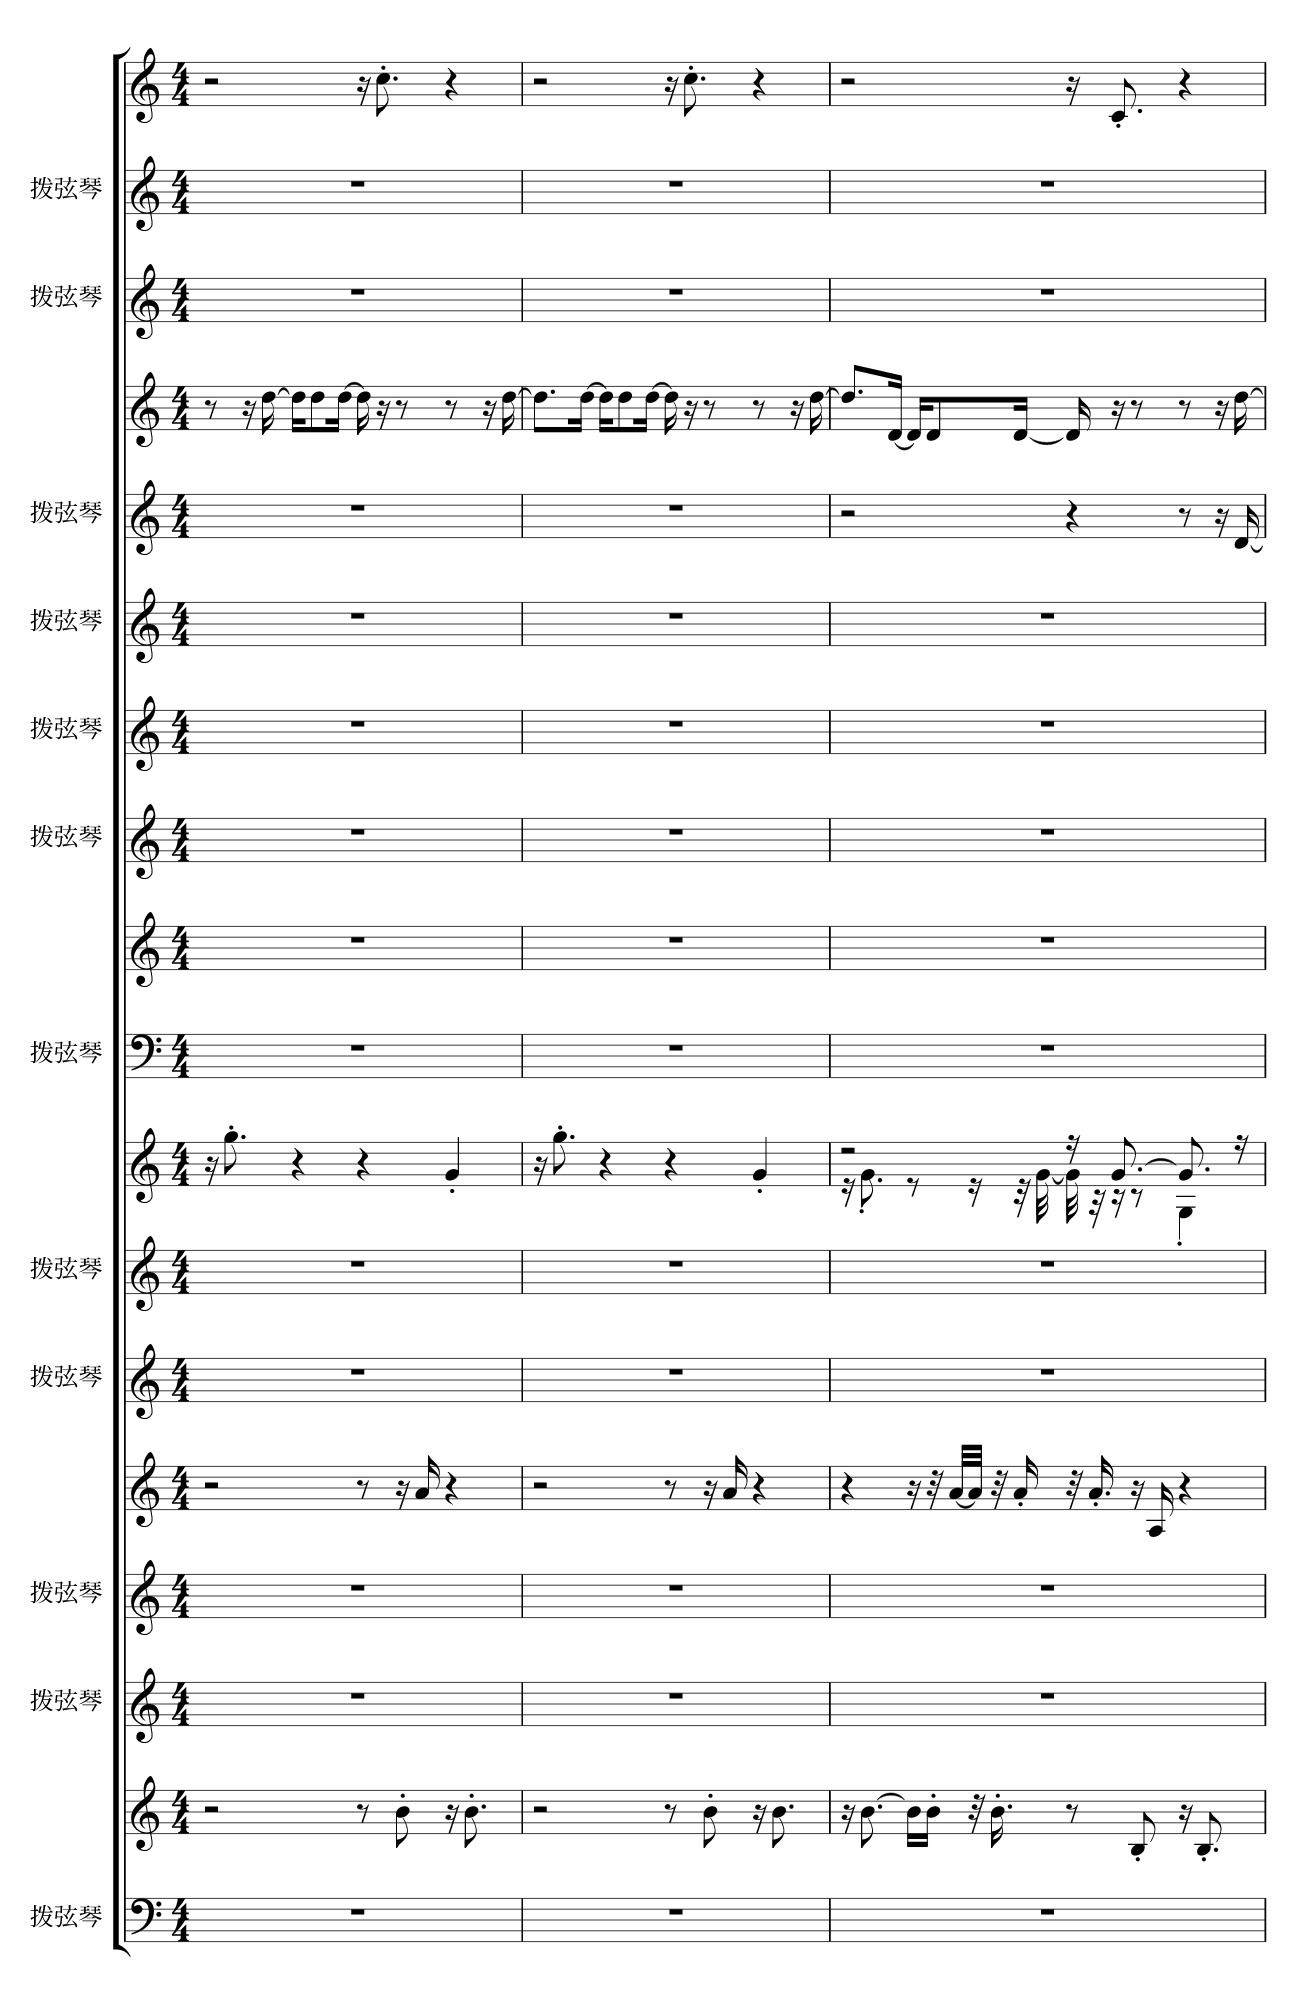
**kern	**kern	**kern	**kern	**kern	**kern	**kern	**kern	**kern	**kern	**kern	**kern	**kern	**kern	**kern	**kern	**kern	**kern
*part12	*part12	*part11	*part10	*part10	*part9	*part8	*part8	*part7	*part7	*part6	*part5	*part4	*part3	*part3	*part2	*part1	*part1
*staff18	*staff17	*staff16	*staff15	*staff14	*staff13	*staff12	*staff11	*staff10	*staff9	*staff8	*staff7	*staff6	*staff5	*staff4	*staff3	*staff2	*staff1
*I"拨弦琴	*	*I"拨弦琴	*I"拨弦琴	*	*I"拨弦琴	*I"拨弦琴	*	*I"拨弦琴	*	*I"拨弦琴	*I"拨弦琴	*I"拨弦琴	*I"拨弦琴	*	*I"拨弦琴	*I"拨弦琴	*
*clefF4	*clefG2	*clefG2	*clefG2	*clefG2	*clefG2	*clefG2	*clefG2	*clefF4	*clefG2	*clefG2	*clefG2	*clefG2	*clefG2	*clefG2	*clefG2	*clefG2	*clefG2
*k[]	*k[]	*k[]	*k[]	*k[]	*k[]	*k[]	*k[]	*k[]	*k[]	*k[]	*k[]	*k[]	*k[]	*k[]	*k[]	*k[]	*k[]
*M4/4	*M4/4	*M4/4	*M4/4	*M4/4	*M4/4	*M4/4	*M4/4	*M4/4	*M4/4	*M4/4	*M4/4	*M4/4	*M4/4	*M4/4	*M4/4	*M4/4	*M4/4
*MM120	*MM120	*MM120	*MM120	*MM120	*MM120	*MM120	*MM120	*MM120	*MM120	*MM120	*MM120	*MM120	*MM120	*MM120	*MM120	*MM120	*MM120
=1	=1	=1	=1	=1	=1	=1	=1	=1	=1	=1	=1	=1	=1	=1	=1	=1	=1
1r	2r	1r	1r	2r	1r	1r	16r	1r	1r	1r	1r	1r	1r	8r	1r	1r	2r
.	.	.	.	.	.	.	8.gg'\	.	.	.	.	.	.	.	.	.	.
.	.	.	.	.	.	.	.	.	.	.	.	.	.	16r	.	.	.
.	.	.	.	.	.	.	.	.	.	.	.	.	.	[16dd\	.	.	.
.	.	.	.	.	.	.	4r	.	.	.	.	.	.	16dd\KL]	.	.	.
.	.	.	.	.	.	.	.	.	.	.	.	.	.	8dd\	.	.	.
.	.	.	.	.	.	.	.	.	.	.	.	.	.	[16dd\Jk	.	.	.
.	8r	.	.	8r	.	.	4r	.	.	.	.	.	.	16dd\]	.	.	16r
.	.	.	.	.	.	.	.	.	.	.	.	.	.	16r	.	.	8.cc'\
.	8b'\	.	.	16r	.	.	.	.	.	.	.	.	.	8r	.	.	.
.	.	.	.	16a/	.	.	.	.	.	.	.	.	.	.	.	.	.
.	16r	.	.	4r	.	.	4g'/	.	.	.	.	.	.	8r	.	.	4r
.	8.b'\	.	.	.	.	.	.	.	.	.	.	.	.	.	.	.	.
.	.	.	.	.	.	.	.	.	.	.	.	.	.	16r	.	.	.
.	.	.	.	.	.	.	.	.	.	.	.	.	.	[16dd\	.	.	.
=2	=2	=2	=2	=2	=2	=2	=2	=2	=2	=2	=2	=2	=2	=2	=2	=2	=2
1r	2r	1r	1r	2r	1r	1r	16r	1r	1r	1r	1r	1r	1r	8.dd\L]	1r	1r	2r
.	.	.	.	.	.	.	8.gg'\	.	.	.	.	.	.	.	.	.	.
.	.	.	.	.	.	.	.	.	.	.	.	.	.	[16dd\Jk	.	.	.
.	.	.	.	.	.	.	4r	.	.	.	.	.	.	16dd\KL]	.	.	.
.	.	.	.	.	.	.	.	.	.	.	.	.	.	8dd\	.	.	.
.	.	.	.	.	.	.	.	.	.	.	.	.	.	[16dd\Jk	.	.	.
.	8r	.	.	8r	.	.	4r	.	.	.	.	.	.	16dd\]	.	.	16r
.	.	.	.	.	.	.	.	.	.	.	.	.	.	16r	.	.	8.cc'\
.	8b'\	.	.	16r	.	.	.	.	.	.	.	.	.	8r	.	.	.
.	.	.	.	16a/	.	.	.	.	.	.	.	.	.	.	.	.	.
.	16r	.	.	4r	.	.	4g'/	.	.	.	.	.	.	8r	.	.	4r
.	8.b\	.	.	.	.	.	.	.	.	.	.	.	.	.	.	.	.
.	.	.	.	.	.	.	.	.	.	.	.	.	.	16r	.	.	.
.	.	.	.	.	.	.	.	.	.	.	.	.	.	[16dd\	.	.	.
!!LO:PB:g=z
=3	=3	=3	=3	=3	=3	=3	=3	=3	=3	=3	=3	=3	=3	=3	=3	=3	=3
*	*	*	*	*	*	*	*^	*	*	*	*	*	*	*	*	*	*
1r	16r	1r	1r	4r	1r	1r	2r	16r	1r	1r	1r	1r	1r	2r	8.dd/L]	1r	1r	2r
.	[8.b\	.	.	.	.	.	.	8.g'\	.	.	.	.	.	.	.	.	.	.
.	.	.	.	.	.	.	.	.	.	.	.	.	.	.	[16d/Jk	.	.	.
.	16b\LL]	.	.	16r	.	.	.	8r	.	.	.	.	.	.	16d/KL]	.	.	.
.	16b'\JJ	.	.	32r	.	.	.	.	.	.	.	.	.	.	8d/	.	.	.
.	.	.	.	[32a/LLL	.	.	.	.	.	.	.	.	.	.	.	.	.	.
.	32r	.	.	32a/JJJ]	.	.	.	16r	.	.	.	.	.	.	.	.	.	.
.	16.b'\	.	.	32r	.	.	.	.	.	.	.	.	.	.	.	.	.	.
.	.	.	.	16a'/	.	.	.	32r	.	.	.	.	.	.	[16d/Jk	.	.	.
.	.	.	.	.	.	.	.	[32g\	.	.	.	.	.	.	.	.	.	.
.	8r	.	.	32r	.	.	16r	32g\]	.	.	.	.	.	4r	16d/]	.	.	16r
.	.	.	.	16.a'/	.	.	.	32r	.	.	.	.	.	.	.	.	.	.
.	.	.	.	.	.	.	[8.g/	16r	.	.	.	.	.	.	16r	.	.	8.c'/
.	8B'/	.	.	16r	.	.	.	8r	.	.	.	.	.	.	8r	.	.	.
.	.	.	.	16A/	.	.	.	.	.	.	.	.	.	.	.	.	.	.
.	16r	.	.	4r	.	.	8.g/]	4G'\	.	.	.	.	.	8r	8r	.	.	4r
.	8.B'/	.	.	.	.	.	.	.	.	.	.	.	.	.	.	.	.	.
.	.	.	.	.	.	.	.	.	.	.	.	.	.	16r	16r	.	.	.
.	.	.	.	.	.	.	16r	.	.	.	.	.	.	[16d/	[16dd\	.	.	.
*	*	*	*	*	*	*	*v	*v	*	*	*	*	*	*	*	*	*	*
=	=	=	=	=	=	=	=	=	=	=	=	=	=	=	=	=	=
*-	*-	*-	*-	*-	*-	*-	*-	*-	*-	*-	*-	*-	*-	*-	*-	*-	*-
